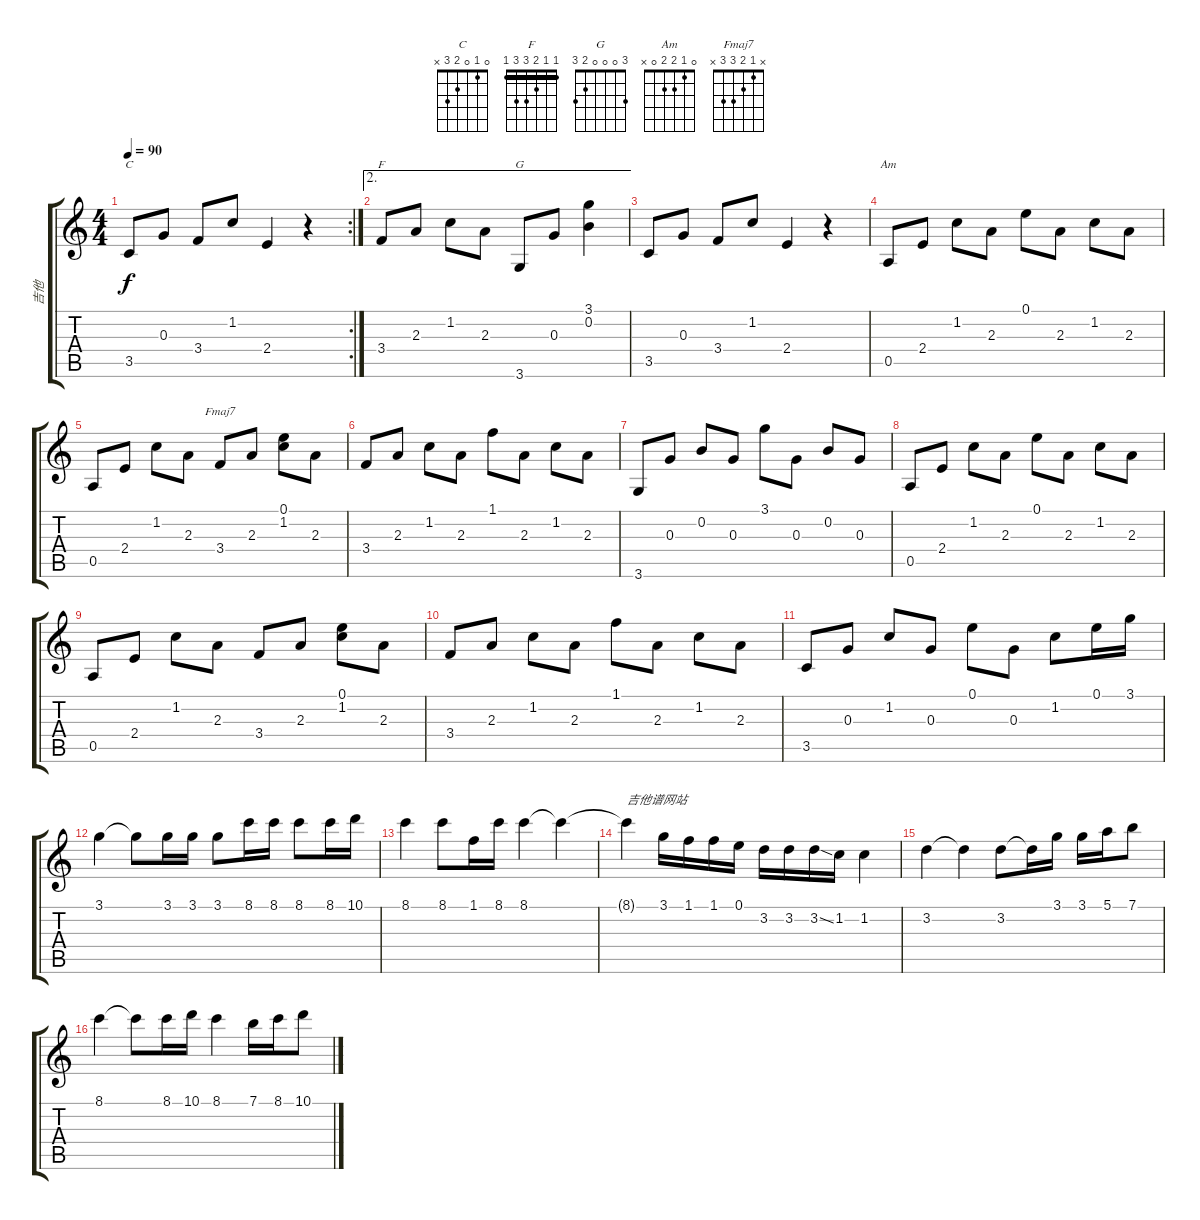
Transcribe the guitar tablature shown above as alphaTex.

\track ("吉他" "吉他") {instrument acousticguitarsteel}
\staff {score tabs}
\tuning (E4 B3 G3 D3 A2 E2) {hide}
\chord ("C" 0 1 0 2 3 x)
\chord ("F" 1 1 2 3 3 1) {barre 1}
\chord ("G" 3 0 0 0 2 3)
\chord ("Am" 0 1 2 2 0 x)
\chord ("Fmaj7" x 1 2 3 3 x)
\rc 2
\ts (4 4)
\tempo 90
\clef g2
\ks c
3.5.8{ch "C" dy f} 0.3.8 3.4.8 1.2.8 2.4.4 r.4 |
\ae 2
3.4.8{ch "F"} 2.3.8 1.2.8 2.3.8 3.6.8{ch "G"} 0.3.8 (3.1 0.2).4 |
3.5.8 0.3.8 3.4.8 1.2.8 2.4.4 r.4 |
0.5.8{ch "Am"} 2.4.8 1.2.8 2.3.8 0.1.8 2.3.8 1.2.8 2.3.8 |
0.5.8 2.4.8 1.2.8 2.3.8 3.4.8{ch "Fmaj7"} 2.3.8 (0.1 1.2).8 2.3.8 |
3.4.8 2.3.8 1.2.8 2.3.8 1.1.8 2.3.8 1.2.8 2.3.8 |
3.6.8 0.3.8 0.2.8 0.3.8 3.1.8 0.3.8 0.2.8 0.3.8 |
0.5.8 2.4.8 1.2.8 2.3.8 0.1.8 2.3.8 1.2.8 2.3.8 |
0.5.8 2.4.8 1.2.8 2.3.8 3.4.8 2.3.8 (0.1 1.2).8 2.3.8 |
3.4.8 2.3.8 1.2.8 2.3.8 1.1.8 2.3.8 1.2.8 2.3.8 |
3.5.8 0.3.8 1.2.8 0.3.8 0.1.8 0.3.8 1.2.8 0.1.16 3.1.16 |
3.1.4 3.1{t}.8 3.1.16 3.1.16 3.1.8 8.1.16 8.1.16 8.1.8 8.1.16 10.1.16 |
8.1.4 8.1.8 1.1.16 8.1.16 8.1.4 8.1{t}.4 |
8.1{t}.4{txt "吉他谱网站"} 3.1.16 1.1.16 1.1.16 0.1.16 3.2.16 3.2.16 3.2{ss}.16 1.2.16 1.2.4 |
3.2.4 3.2{t}.4 3.2.8 3.2{t}.16 3.1.16 3.1.16 5.1.16 7.1.8 |
8.1.4 8.1{t}.8 8.1.16 10.1.16 8.1.4 7.1.16 8.1.16 10.1.8
